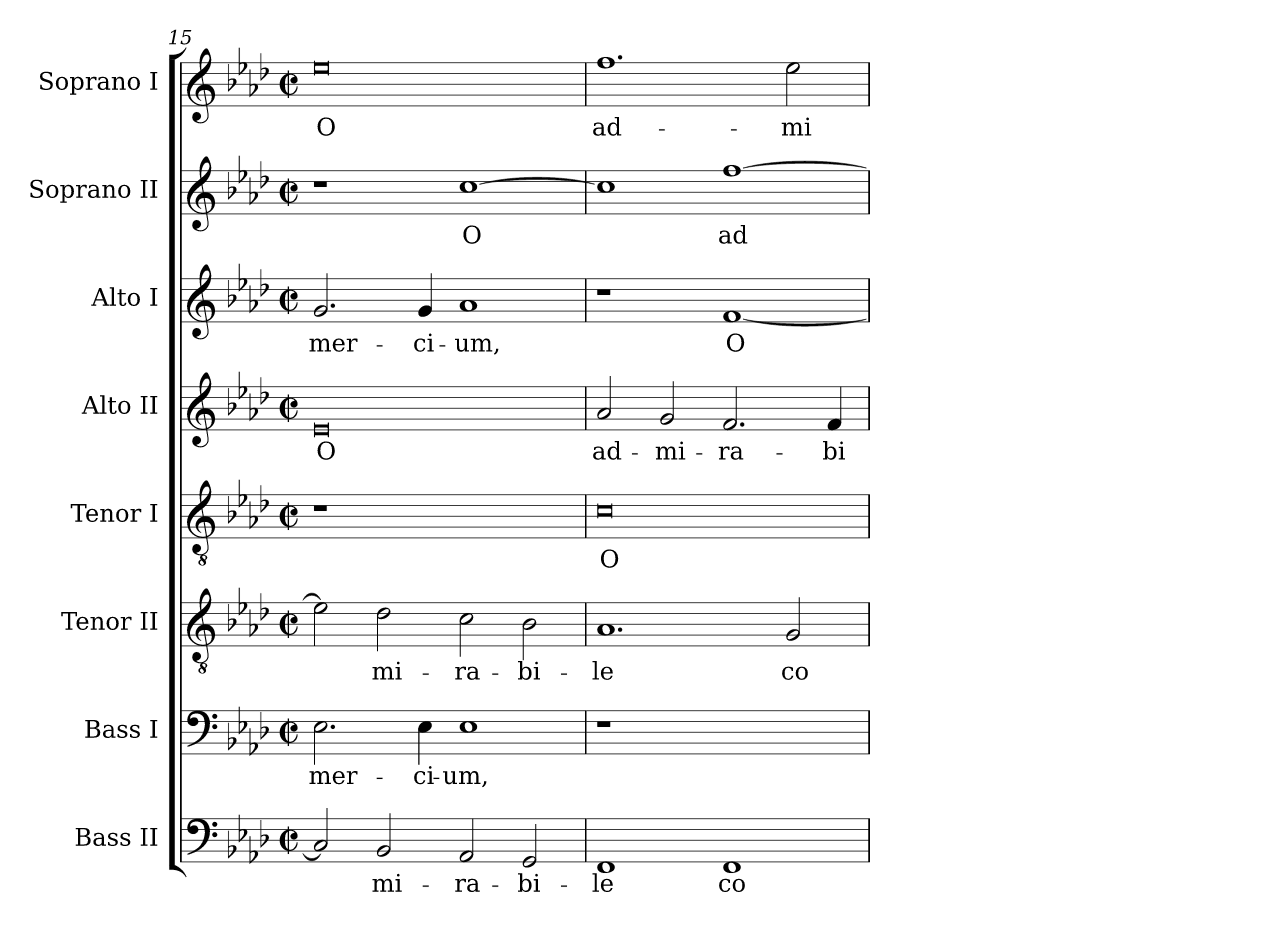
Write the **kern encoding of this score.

**kern	**text	**kern	**text	**kern	**text	**kern	**text	**kern	**text	**kern	**text	**kern	**text	**kern	**text
*part8	*part8	*part7	*part7	*part6	*part6	*part5	*part5	*part4	*part4	*part3	*part3	*part2	*part2	*part1	*part1
*staff8	*staff8	*staff7	*staff7	*staff6	*staff6	*staff5	*staff5	*staff4	*staff4	*staff3	*staff3	*staff2	*staff2	*staff1	*staff1
*I"Bass II	*	*I"Bass I	*	*I"Tenor II	*	*I"Tenor I	*	*I"Alto II	*	*I"Alto I	*	*I"Soprano II	*	*I"Soprano I	*
*	*	*	*	*	*	*I'T	*	*	*	*I'A	*	*	*	*	*
*clefF4	*	*clefF4	*	*clefGv2	*	*clefGv2	*	*clefG2	*	*clefG2	*	*clefG2	*	*clefG2	*
*k[b-e-a-d-]	*	*k[b-e-a-d-]	*	*k[b-e-a-d-]	*	*k[b-e-a-d-]	*	*k[b-e-a-d-]	*	*k[b-e-a-d-]	*	*k[b-e-a-d-]	*	*k[b-e-a-d-]	*
*A-:	*	*A-:	*	*A-:	*	*A-:	*	*A-:	*	*A-:	*	*A-:	*	*A-:	*
*M2/2	*	*M2/2	*	*M2/2	*	*M2/2	*	*M2/2	*	*M2/2	*	*M2/2	*	*M2/2	*
*met(c|)	*	*met(c|)	*	*met(c|)	*	*met(c|)	*	*met(c|)	*	*met(c|)	*	*met(c|)	*	*met(c|)	*
=15	=15	=15	=15	=15	=15	=15	=15	=15	=15	=15	=15	=15	=15	=15	=15
!	!	!	!LO:LY:b:color=#000000	!	!	!LO:N:vis=1	!	!	!	!	!	!	!	!	!
!	!	!	!	!	!	!	!	!	!LO:LY:b:color=#000000	!	!	!	!	!	!
!	!	!	!	!	!	!	!	!	!	!	!LO:LY:b:color=#000000	!	!	!	!
!	!	!	!	!	!	!	!	!	!	!	!	!	!	!	!LO:LY:b:color=#000000
2Ci/]	.	2.E-i\	-mer-	2e-i\]	.	1r	.	0e-i	O	2.gi/	-mer-	1r	.	0ee-i	O
!	!LO:LY:b:color=#000000	!	!	!	!	!	!	!	!	!	!	!	!	!	!
!	!	!	!	!	!LO:LY:b:color=#000000	!	!	!	!	!	!	!	!	!	!
2BB-i/	-mi-	.	.	2d-i\	-mi-	.	.	.	.	.	.	.	.	.	.
!	!	!	!LO:LY:b:color=#000000	!	!	!	!	!	!	!	!	!	!	!	!
!	!	!	!	!	!	!	!	!	!	!	!LO:LY:b:color=#000000	!	!	!	!
.	.	4E-i\	-ci-	.	.	.	.	.	.	4gi/	-ci-	.	.	.	.
!	!LO:LY:b:color=#000000	!	!	!	!	!	!	!	!	!	!	!	!	!	!
!	!	!	!LO:LY:b:color=#000000	!	!	!	!	!	!	!	!	!	!	!	!
!	!	!	!	!	!LO:LY:b:color=#000000	!	!	!	!	!	!	!	!	!	!
!	!	!	!	!	!	!	!	!	!	!	!LO:LY:b:color=#000000	!	!	!	!
!	!	!	!	!	!	!	!	!	!	!	!	!	!LO:LY:b:color=#000000	!	!
2AA-i/	-ra-	1E-i	-um,	2ci\	-ra-	1ryy	.	.	.	1a-i	-um,	[>1cci	O	.	.
!	!LO:LY:b:color=#000000	!	!	!	!	!	!	!	!	!	!	!	!	!	!
!	!	!	!	!	!LO:LY:b:color=#000000	!	!	!	!	!	!	!	!	!	!
2GGi/	-bi-	.	.	2B-i\	-bi-	.	.	.	.	.	.	.	.	.	.
=16	=16	=16	=16	=16	=16	=16	=16	=16	=16	=16	=16	=16	=16	=16	=16
!	!LO:LY:b:color=#000000	!LO:N:vis=1	!	!	!	!	!	!	!	!	!	!	!	!	!
!	!	!	!	!	!LO:LY:b:color=#000000	!	!	!	!	!	!	!	!	!	!
!	!	!	!	!	!	!	!LO:LY:b:color=#000000	!	!	!	!	!	!	!	!
!	!	!	!	!	!	!	!	!	!LO:LY:b:color=#000000	!	!	!	!	!	!
!	!	!	!	!	!	!	!	!	!	!	!	!	!	!	!LO:LY:b:color=#000000
1FFi	-le	1r	.	1.A-i	-le	0ci	O	2a-i/	ad-	1r	.	1cci]	.	1.ffi	ad-
!	!	!	!	!	!	!	!	!	!LO:LY:b:color=#000000	!	!	!	!	!	!
.	.	.	.	.	.	.	.	2gi/	-mi-	.	.	.	.	.	.
!	!LO:LY:b:color=#000000	!	!	!	!	!	!	!	!	!	!	!	!	!	!
!	!	!	!	!	!	!	!	!	!LO:LY:b:color=#000000	!	!	!	!	!	!
!	!	!	!	!	!	!	!	!	!	!	!LO:LY:b:color=#000000	!	!	!	!
!	!	!	!	!	!	!	!	!	!	!	!	!	!LO:LY:b:color=#000000	!	!
1FFi	co-	1ryy	.	.	.	.	.	2.fi/	-ra-	[<1fi	O	[>1ffi	ad-	.	.
!	!	!	!	!	!LO:LY:b:color=#000000	!	!	!	!	!	!	!	!	!	!
!	!	!	!	!	!	!	!	!	!	!	!	!	!	!	!LO:LY:b:color=#000000
.	.	.	.	2Gi/	co-	.	.	.	.	.	.	.	.	2ee-i\	-mi-
!	!	!	!	!	!	!	!	!	!LO:LY:b:color=#000000	!	!	!	!	!	!
.	.	.	.	.	.	.	.	4fi/	-bi-	.	.	.	.	.	.
=	=	=	=	=	=	=	=	=	=	=	=	=	=	=	=
*-	*-	*-	*-	*-	*-	*-	*-	*-	*-	*-	*-	*-	*-	*-	*-
